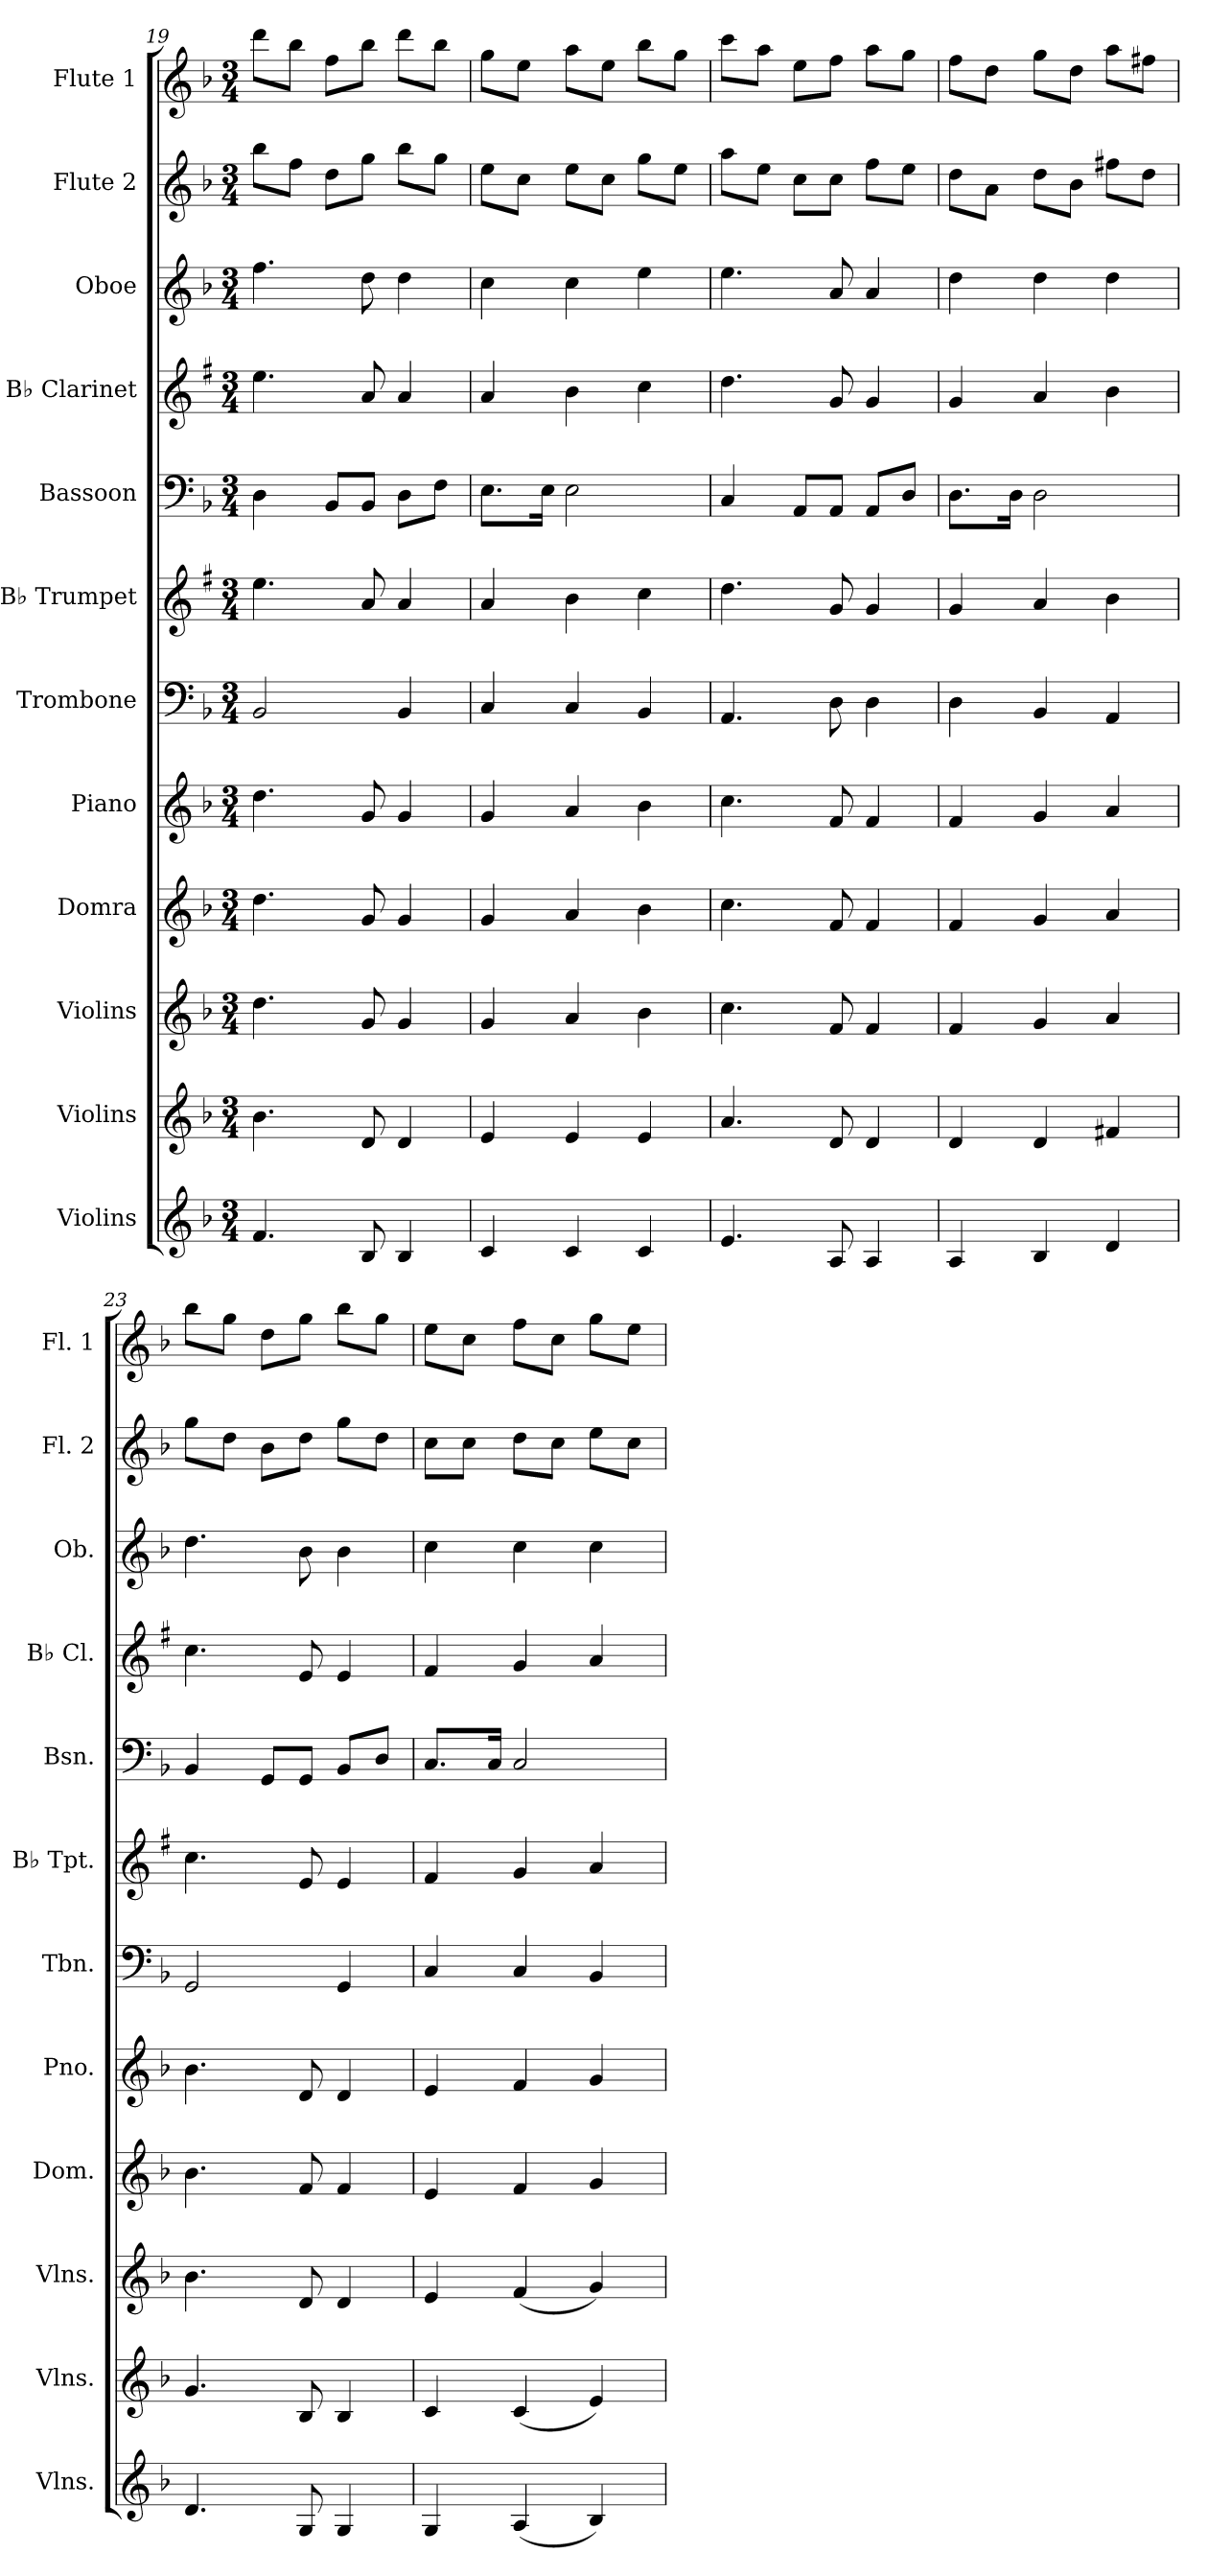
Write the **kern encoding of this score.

**kern	**kern	**kern	**kern	**kern	**kern	**kern	**kern	**kern	**kern	**kern	**kern
*part12	*part11	*part10	*part9	*part8	*part7	*part6	*part5	*part4	*part3	*part2	*part1
*staff12	*staff11	*staff10	*staff9	*staff8	*staff7	*staff6	*staff5	*staff4	*staff3	*staff2	*staff1
*I"Violins	*I"Violins	*I"Violins	*I"Domra	*I"Piano	*I"Trombone	*I"B♭ Trumpet	*I"Bassoon	*I"B♭ Clarinet	*I"Oboe	*I"Flute 2	*I"Flute 1
*I'Vlns.	*I'Vlns.	*I'Vlns.	*I'Dom.	*I'Pno.	*I'Tbn.	*I'B♭ Tpt.	*I'Bsn.	*I'B♭ Cl.	*I'Ob.	*I'Fl. 2	*I'Fl. 1
!!LO:PB:g=z
*clefG2	*clefG2	*clefG2	*clefG2	*clefG2	*clefF4	*clefG2	*clefF4	*clefG2	*clefG2	*clefG2	*clefG2
*	*	*	*	*	*	*ITrd1c2	*	*ITrd1c2	*	*	*
*k[b-]	*k[b-]	*k[b-]	*k[b-]	*k[b-]	*k[b-]	*k[b-]	*k[b-]	*k[b-]	*k[b-]	*k[b-]	*k[b-]
*M3/4	*M3/4	*M3/4	*M3/4	*M3/4	*M3/4	*M3/4	*M3/4	*M3/4	*M3/4	*M3/4	*M3/4
=19	=19	=19	=19	=19	=19	=19	=19	=19	=19	=19	=19
4.f/	4.b-\	4.dd\	4.dd\	4.dd\	2BB-/	4.dd\	4D\	4.dd\	4.ff\	8bb-\L	8ddd\L
.	.	.	.	.	.	.	.	.	.	8ff\J	8bb-\J
.	.	.	.	.	.	.	8BB-/L	.	.	8dd\L	8ff\L
8B-/	8d/	8g/	8g/	8g/	.	8g/	8BB-/J	8g/	8dd\	8gg\J	8bb-\J
4B-/	4d/	4g/	4g/	4g/	4BB-/	4g/	8D\L	4g/	4dd\	8bb-\L	8ddd\L
.	.	.	.	.	.	.	8F\J	.	.	8gg\J	8bb-\J
=20	=20	=20	=20	=20	=20	=20	=20	=20	=20	=20	=20
4c/	4e/	4g/	4g/	4g/	4C/	4g/	8.E\L	4g/	4cc\	8ee\L	8gg\L
.	.	.	.	.	.	.	.	.	.	8cc\J	8ee\J
.	.	.	.	.	.	.	16E\Jk	.	.	.	.
4c/	4e/	4a/	4a/	4a/	4C/	4a\	2E\	4a\	4cc\	8ee\L	8aa\L
.	.	.	.	.	.	.	.	.	.	8cc\J	8ee\J
4c/	4e/	4b-\	4b-\	4b-\	4BB-/	4b-\	.	4b-\	4ee\	8gg\L	8bb-\L
.	.	.	.	.	.	.	.	.	.	8ee\J	8gg\J
=21	=21	=21	=21	=21	=21	=21	=21	=21	=21	=21	=21
4.e/	4.a/	4.cc\	4.cc\	4.cc\	4.AA/	4.cc\	4C/	4.cc\	4.ee\	8aa\L	8ccc\L
.	.	.	.	.	.	.	.	.	.	8ee\J	8aa\J
.	.	.	.	.	.	.	8AA/L	.	.	8cc\L	8ee\L
8A/	8d/	8f/	8f/	8f/	8D\	8f/	8AA/J	8f/	8a/	8cc\J	8ff\J
4A/	4d/	4f/	4f/	4f/	4D\	4f/	8AA/L	4f/	4a/	8ff\L	8aa\L
.	.	.	.	.	.	.	8D/J	.	.	8ee\J	8gg\J
=22	=22	=22	=22	=22	=22	=22	=22	=22	=22	=22	=22
4A/	4d/	4f/	4f/	4f/	4D\	4f/	8.D\L	4f/	4dd\	8dd\L	8ff\L
.	.	.	.	.	.	.	.	.	.	8a\J	8dd\J
.	.	.	.	.	.	.	16D\Jk	.	.	.	.
4B-/	4d/	4g/	4g/	4g/	4BB-/	4g/	2D\	4g/	4dd\	8dd\L	8gg\L
.	.	.	.	.	.	.	.	.	.	8b-\J	8dd\J
4d/	4f#X/	4a/	4a/	4a/	4AA/	4a\	.	4a\	4dd\	8ff#X\L	8aa\L
.	.	.	.	.	.	.	.	.	.	8dd\J	8ff#X\J
!!LO:PB:g=z
=23	=23	=23	=23	=23	=23	=23	=23	=23	=23	=23	=23
4.d/	4.g/	4.b-\	4.b-\	4.b-\	2GG/	4.b-\	4BB-/	4.b-\	4.dd\	8gg\L	8bb-\L
.	.	.	.	.	.	.	.	.	.	8dd\J	8gg\J
.	.	.	.	.	.	.	8GG/L	.	.	8b-\L	8dd\L
8G/	8B-/	8d/	8f/	8d/	.	8d/	8GG/J	8d/	8b-\	8dd\J	8gg\J
4G/	4B-/	4d/	4f/	4d/	4GG/	4d/	8BB-/L	4d/	4b-\	8gg\L	8bb-\L
.	.	.	.	.	.	.	8D/J	.	.	8dd\J	8gg\J
=24	=24	=24	=24	=24	=24	=24	=24	=24	=24	=24	=24
4G/	4c/	4e/	4e/	4e/	4C/	4e/	8.C/L	4e/	4cc\	8cc\L	8ee\L
.	.	.	.	.	.	.	.	.	.	8cc\J	8cc\J
.	.	.	.	.	.	.	16C/Jk	.	.	.	.
(<4A/	(<4c/	(<4f/	4f/	4f/	4C/	4f/	2C/	4f/	4cc\	8dd\L	8ff\L
.	.	.	.	.	.	.	.	.	.	8cc\J	8cc\J
4B-/)	4e/)	4g/)	4g/	4g/	4BB-/	4g/	.	4g/	4cc\	8ee\L	8gg\L
.	.	.	.	.	.	.	.	.	.	8cc\J	8ee\J
=	=	=	=	=	=	=	=	=	=	=	=
*-	*-	*-	*-	*-	*-	*-	*-	*-	*-	*-	*-
